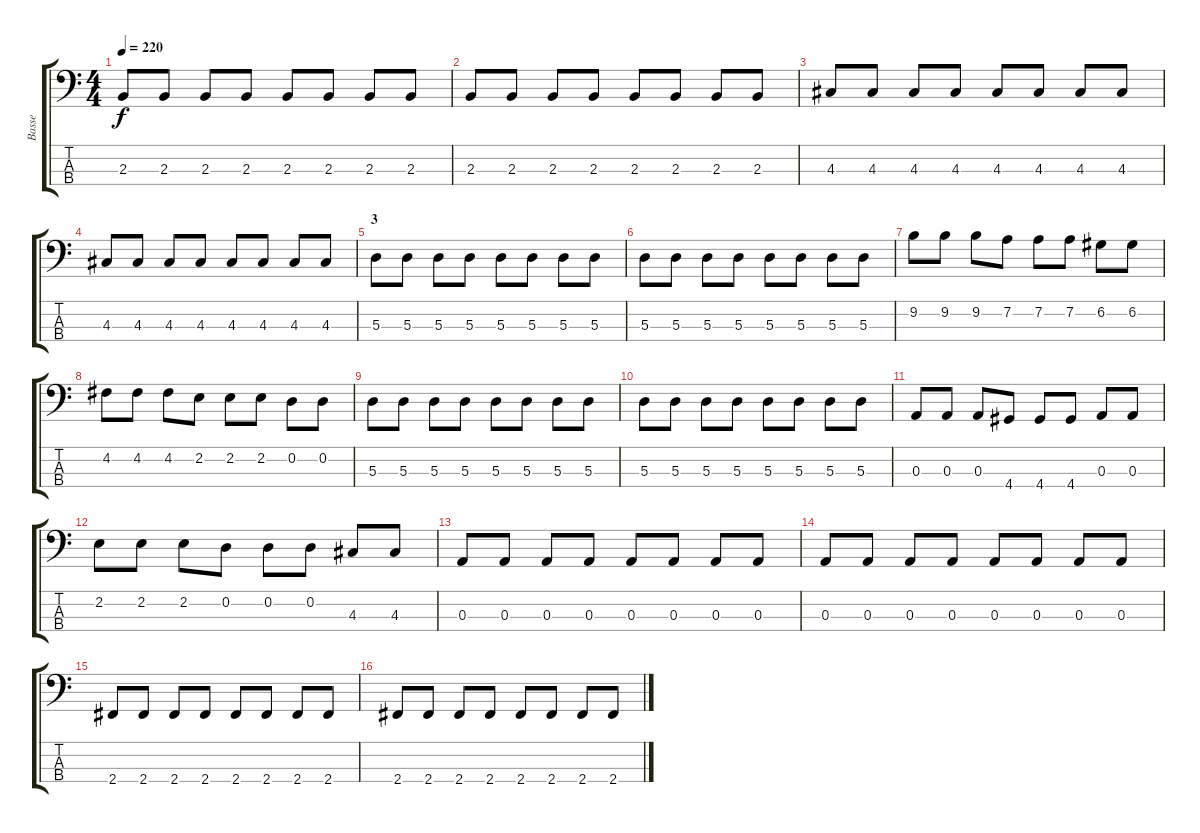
\track ("Basse" "Basse") {instrument electricbassfinger}
\staff {score tabs}
\tuning (G2 D2 A1 E1) {hide}
\ts (4 4)
\tempo 220
\clef f4
\ks c
2.3.8{dy f} 2.3.8 2.3.8 2.3.8 2.3.8 2.3.8 2.3.8 2.3.8 |
2.3.8 2.3.8 2.3.8 2.3.8 2.3.8 2.3.8 2.3.8 2.3.8 |
4.3.8 4.3.8 4.3.8 4.3.8 4.3.8 4.3.8 4.3.8 4.3.8 |
4.3.8 4.3.8 4.3.8 4.3.8 4.3.8 4.3.8 4.3.8 4.3.8 |
\section ("" "3")
5.3.8 5.3.8 5.3.8 5.3.8 5.3.8 5.3.8 5.3.8 5.3.8 |
5.3.8 5.3.8 5.3.8 5.3.8 5.3.8 5.3.8 5.3.8 5.3.8 |
9.2.8 9.2.8 9.2.8 7.2.8 7.2.8 7.2.8 6.2.8 6.2.8 |
4.2.8 4.2.8 4.2.8 2.2.8 2.2.8 2.2.8 0.2.8 0.2.8 |
5.3.8 5.3.8 5.3.8 5.3.8 5.3.8 5.3.8 5.3.8 5.3.8 |
5.3.8 5.3.8 5.3.8 5.3.8 5.3.8 5.3.8 5.3.8 5.3.8 |
0.3.8 0.3.8 0.3.8 4.4.8 4.4.8 4.4.8 0.3.8 0.3.8 |
2.2.8 2.2.8 2.2.8 0.2.8 0.2.8 0.2.8 4.3.8 4.3.8 |
0.3.8 0.3.8 0.3.8 0.3.8 0.3.8 0.3.8 0.3.8 0.3.8 |
0.3.8 0.3.8 0.3.8 0.3.8 0.3.8 0.3.8 0.3.8 0.3.8 |
2.4.8 2.4.8 2.4.8 2.4.8 2.4.8 2.4.8 2.4.8 2.4.8 |
2.4.8 2.4.8 2.4.8 2.4.8 2.4.8 2.4.8 2.4.8 2.4.8
